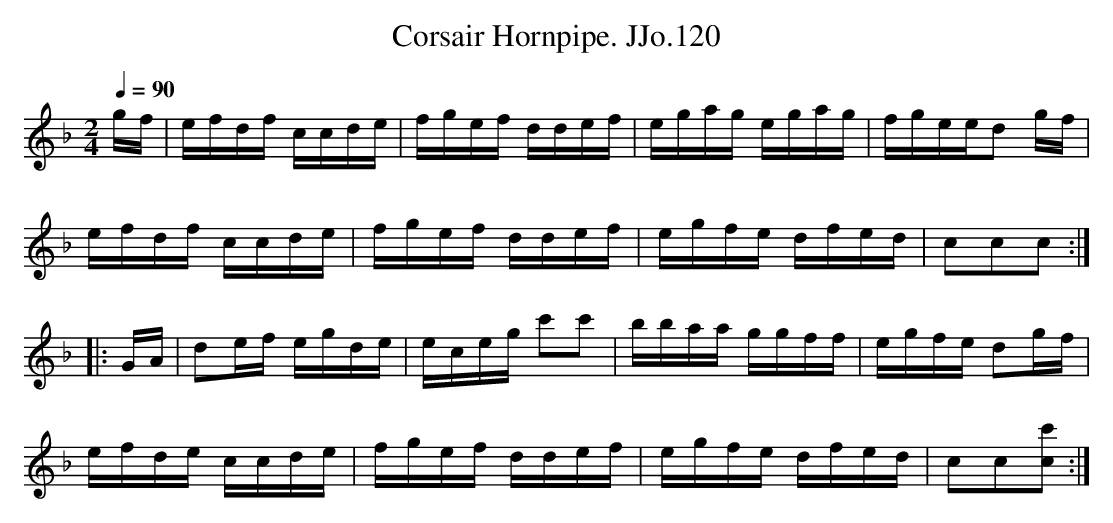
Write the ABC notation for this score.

X:1
T:Corsair Hornpipe. JJo.120
M:2/4
L:1/16
Q:1/4=90
K:F major
gf|efdf ccde|fgef ddef|egag egag|fgeed2 gf|!
efdf ccde|fgef ddef|egfe dfed|c2c2c2::!
GA|d2ef egde|eceg c'2c'2|bbaa ggff|egfe d2gf|!
efde ccde|fgef ddef|egfe dfed|c2c2[c'2c2]:|
